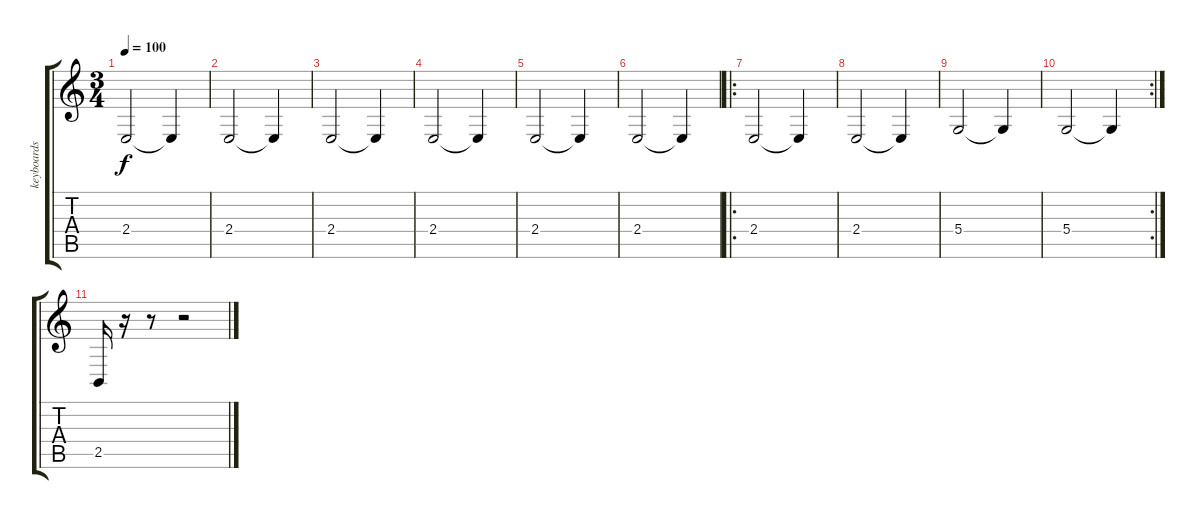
\track ("keyboards 1" "keyboards ") {instrument pad1newage}
\staff {score tabs}
\tuning (E4 B3 G3 D3 A2 E2) {hide}
\ts (3 4)
\tempo 100
\clef g2
\ks c
2.4.2{dy f} 2.4{t}.4 |
2.4.2 2.4{t}.4 |
2.4.2 2.4{t}.4 |
2.4.2 2.4{t}.4 |
2.4.2 2.4{t}.4 |
2.4.2 2.4{t}.4 |
\ro
2.4.2 2.4{t}.4 |
2.4.2 2.4{t}.4 |
5.4.2 5.4{t}.4 |
\rc 2
5.4.2 5.4{t}.4 |
2.5.16 r.16 r.8 r.2
